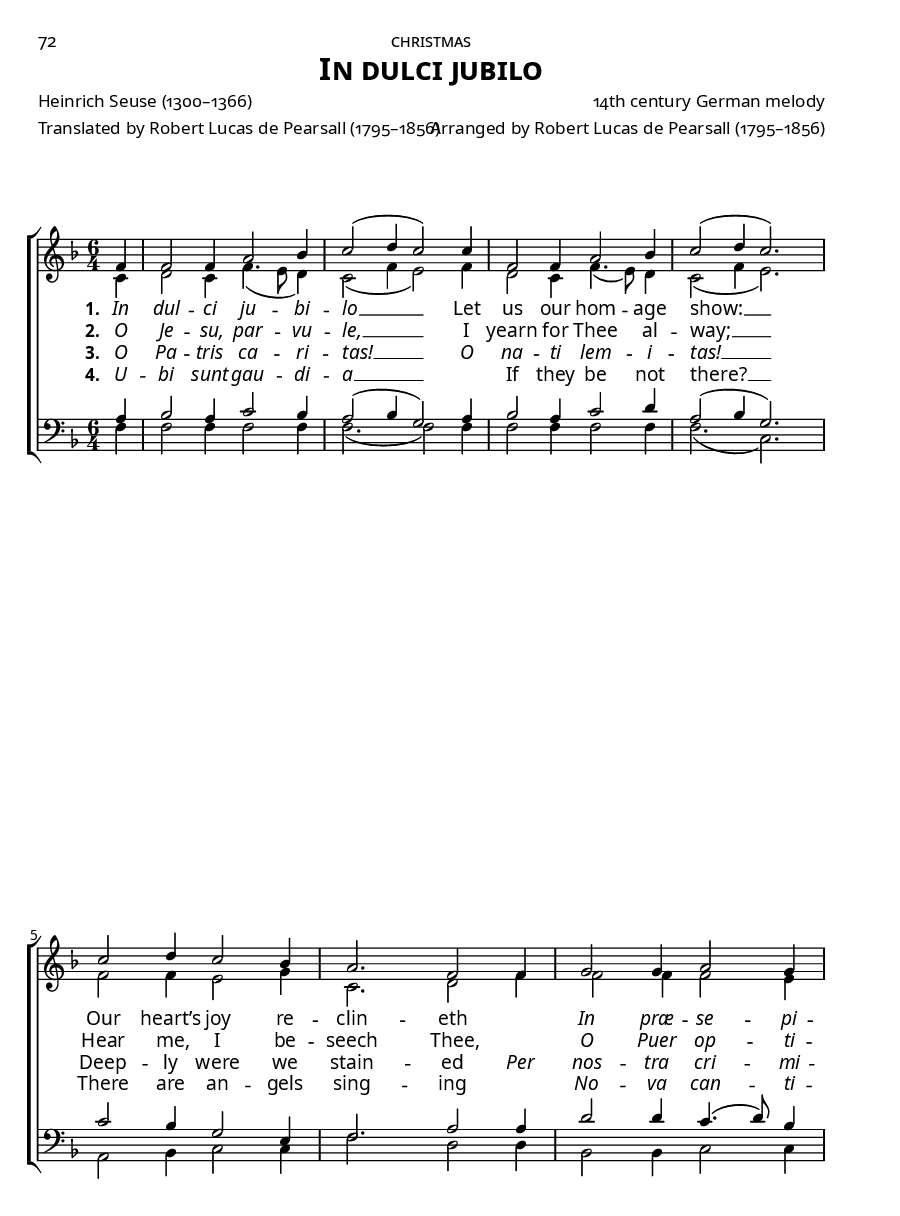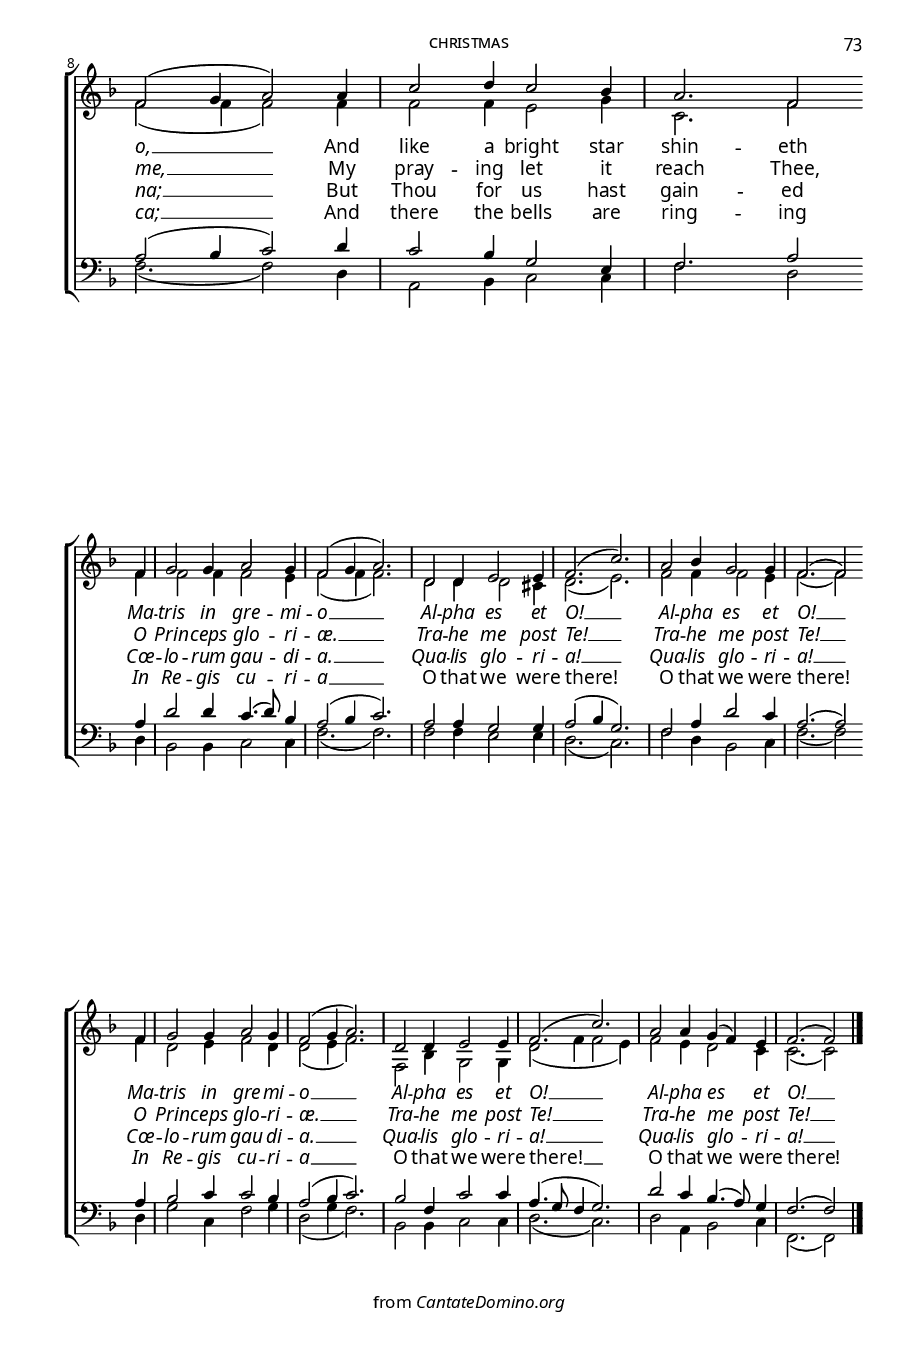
\version "2.14.2"
\include "util.ly"
\header {
  title = \markup{\override #'(font-name . "Garamond Premier Pro Semibold"){ \abs-fontsize #15 \smallCapsOldStyle"In dulci jubilo"}}
  poet = \markup\oldStyleNum"Heinrich Seuse (1300–1366)"
  meter = \markup\oldStyleNum"Translated by Robert Lucas de Pearsall (1795–1856)"
  composer = \markup\oldStyleNum"14th century German melody"
  arranger = \markup\oldStyleNum"Arranged by Robert Lucas de Pearsall (1795–1856)"
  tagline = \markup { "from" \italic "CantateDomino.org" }
}
\paper {
  %print-all-headers = ##t
  paper-height = 9\in
  paper-width = 6\in
  indent = 0\in
  %system-system-spacing = #'((basic-distance . 10) (padding . 0))
  system-system-spacing =
    #'((basic-distance . 0)
       (minimum-distance . 0)
       (padding . -5)
       (stretchability . 100))
  ragged-last-bottom = ##f
  ragged-bottom = ##f
  two-sided = ##t
  inner-margin = 0.5\in
  outer-margin = 0.25\in
  top-margin = 0.25\in
  bottom-margin = 0.25\in
  first-page-number = #072
  print-first-page-number = ##t
  headerLine = \markup{\override #'(font-name . "Garamond Premier Pro") \smallCapsOldStyle"christmas"}
  oddHeaderMarkup = \markup\fill-line{
     \override #'(font-name . "Garamond Premier Pro")\abs-fontsize #8.5
     \combine 
        \fill-line{"" \on-the-fly #print-page-number-check-first
        \oldStylePageNum""
        }
        \fill-line{\headerLine}
  }
  evenHeaderMarkup = \markup {
     \override #'(font-name . "Garamond Premier Pro")\abs-fontsize #8.5
     \combine
        \on-the-fly #print-page-number-check-first
        \oldStylePageNum""
        \fill-line{\headerLine}
  }
}
#(set-global-staff-size 15) \paper{ #(define fonts (make-pango-font-tree "GoudyOlSt BT" "Garamond Premier Pro" "Garamond Premier Pro" (/ 15 20))) }
global = {
  \key f \major
  \time 6/4
}

sopMusic = \relative c' {
  \partial 4 f4 |
  f2 f4 a2 bes4 |
  c2( d4 c2) c4 |
  f,2 f4 a2 bes4 |
  c2( d4 c2.) | \break

  c2 d4 c2 bes4 |
  a2. f2 f4 |
  g2 g4 a2 g4 |
  f2( g4 a2) a4 |
  c2 d4 c2 bes4 |
  a2. f2 \bar""\break f4 |

  g2 g4 a2 g4 |
  f2( g4 a2.) |
  d,2 d4 e2 e4 |
  f2.( c'2.) |
  a2 bes4 g2 g4 |
  f2.( f2) \bar""\break f4 |
  
  g2 g4 a2 g4 |
  f2( g4 a2.) |
  d,2 d4 e2 e4 |
  f2.( c'2.) |
  a2 a4 g4( f) e4 |
  \partial 4*5 f2.( f2) \bar "|."

}
sopWords = \lyricmode {
  
}

altoMusic = \relative c' {
  \partial 4 c4 |
  d2 c4 f4.( e8 d4) |
  c2( f4 e2) f4 |
  d2 c4 f4.( e8) d4 |
  c2( f4 e2.) |

  f2 f4 e2 g4 |
  c,2. d2 f4 |
  f2 f4 f2 e4 |
  f2( f4 f2) f4 |
  f2 f4 e2 g4 |
  c,2. f2 f4 |

  f2 f4 f2 e4 |
  f2( f4 f2.) |
  d2 d4 d2 cis4 |
  d2.( e2.) |
  f2 f4 f2 e4 |
  f2.( f2) f4 |

  d2 e4 f2 d4 |
  d2( e4 f2.) |
  f,2 bes4 g2 g4 |
  d'2( f4 f2 e4) |
  f2 e4 d2 c4 |
  \partial 4*5 c2.( c2)

}
altoWords = \lyricmode {
  \dropLyricsV
  \set stanza = #"1. "
  \markup\italic In \markup\italic dul -- \markup\italic ci \markup\italic ju -- \markup\italic bi -- \markup\italic lo __ Let us our hom -- age show: __
  Our heart’s joy re -- clin -- eth "" \markup\italic In \markup\italic præ -- \markup\italic se -- \markup\italic pi -- \markup\italic o, __
  And like a bright star shin -- eth
  \markup\italic Ma -- \markup\italic tris \markup\italic in \markup\italic gre -- \markup\italic mi -- \markup\italic o __
  \markup\italic Al -- \markup\italic pha \markup\italic es \markup\italic et \markup\italic O! __
  \markup\italic Al -- \markup\italic pha \markup\italic es \markup\italic et \markup\italic O! __

  \markup\italic Ma -- \markup\italic tris \markup\italic in \markup\italic gre -- \markup\italic mi -- \markup\italic o __
  \markup\italic Al -- \markup\italic pha \markup\italic es \markup\italic et \markup\italic O! __
  \markup\italic Al -- \markup\italic pha \markup\italic es \markup\italic et \markup\italic O! __
}
altoWordsII = \lyricmode {
  \dropLyricsV
  \set stanza = #"2. "
  \markup\italic O \markup\italic Je -- \markup\italic su, \markup\italic par -- \markup\italic vu -- \markup\italic le, __
  I yearn for Thee al -- way; __
  Hear me, I be -- seech Thee, ""
  \markup\italic O \markup\italic Puer \markup\italic op -- \markup\italic ti -- \markup\italic me, __
  My pray -- ing let it reach Thee,
  \markup\italic O \markup\italic Prin -- \markup\italic ceps \markup\italic glo -- \markup\italic ri -- \markup\italic æ. __
  \markup\italic Tra -- \markup\italic he \markup\italic me \markup\italic post \markup\italic Te! __
  \markup\italic Tra -- \markup\italic he \markup\italic me \markup\italic post \markup\italic Te! __
  \markup\italic O \markup\italic Prin -- \markup\italic ceps \markup\italic glo -- \markup\italic ri -- \markup\italic æ. __
  \markup\italic Tra -- \markup\italic he \markup\italic me \markup\italic post \markup\italic Te! __
  \markup\italic Tra -- \markup\italic he \markup\italic me \markup\italic post \markup\italic Te! __
}
altoWordsIII = \lyricmode {
  \dropLyricsV
  \set stanza = #"3. "
  \markup\italic O \markup\italic Pa -- \markup\italic tris \markup\italic ca -- \markup\italic ri -- \markup\italic tas! __
  \markup\italic O \markup\italic na -- \markup\italic ti \markup\italic lem -- \markup\italic i -- \markup\italic tas! __
  Deep -- ly were we stain -- ed
  \markup\italic Per \markup\italic nos -- \markup\italic tra \markup\italic cri -- \markup\italic mi -- \markup\italic na; __
  But Thou for us hast gain -- ed
  \markup\italic Cœ -- \markup\italic lo -- \markup\italic rum \markup\italic gau -- \markup\italic di -- \markup\italic a. __
    \markup\italic Qua -- \markup\italic lis \markup\italic glo -- \markup\italic ri -- \markup\italic a! __
    \markup\italic Qua -- \markup\italic lis \markup\italic glo -- \markup\italic ri -- \markup\italic a! __
  \markup\italic Cœ -- \markup\italic lo -- \markup\italic rum \markup\italic gau -- \markup\italic di -- \markup\italic a. __
    \markup\italic Qua -- \markup\italic lis \markup\italic glo -- \markup\italic ri -- \markup\italic a! __
    \markup\italic Qua -- \markup\italic lis \markup\italic glo -- \markup\italic ri -- \markup\italic a! __
}
altoWordsIV = \lyricmode {
  \dropLyricsV
  \set stanza = #"4. "
  \markup\italic U -- \markup\italic bi \markup\italic sunt \markup\italic gau -- \markup\italic di -- \markup\italic a __
  "" If they be not there? __
  There are an -- gels sing -- ing ""
  \markup\italic No -- \markup\italic va \markup\italic can -- \markup\italic ti -- \markup\italic ca; __
  And there the bells are ring -- ing
  \markup\italic In \markup\italic Re -- \markup\italic gis \markup\italic cu -- \markup\italic ri -- \markup\italic a __
  O that we were there! O that we were there!
  \markup\italic In \markup\italic Re -- \markup\italic gis \markup\italic cu -- \markup\italic ri -- \markup\italic a __
  O that we were there! __ O that we were there!
}

tenorMusic = \relative c' {
  \partial 4 a4 |
  bes2 a4 c2 bes4 |
  a2( bes4 g2) a4 |
  bes2 a4 c2 d4 |
  a2( bes4 g2.) |

  c2 bes4 g2 e4 |
  f2. a2 a4 |
  d2 d4 c4.( d8) bes4 |
  a2( bes4 c2) d4 |
  c2 bes4 g2 e4 |
  f2. a2 a4 |

  d2 d4 c4.( d8) bes4 |
  a2( bes4 c2.) |
  a2 a4 g2 g4 |
  a2( bes4 g2.) |
  f2 a4 d2 c4 |
  a2.( a2) a4 |

  bes2 c4 c2 bes4 |
  a2( bes4 c2.) |
  bes2 f4 c'2 c4 |
  a4.( g8 f4 g2.) |
  d'2 c4 bes4.( a8) g4 |
  \partial 4*5 f2.( f2)
}
tenorWords = \lyricmode {

}

bassMusic = \relative c {
  \partial 4 f4 |
  f2 f4 f2 f4 |
  f2.( f2) f4 |
  f2 f4 f2 f4 |
  f2.( c2.) |

  a2 bes4 c2 c4 |
  f2. d2 d4 |
  bes2 bes4 c2 c4 |
  f2.( f2) d4 |
  a2 bes4 c2 c4 |
  f2. d2 d4 |

  bes2 bes4 c2 c4 |
  f2.( f2.) |
  f2 f4 e2 e4 |
  d2.( c2.) |
  f2 d4 bes2 c4 |
  f2.( f2) d4 |

  g2 c,4 f2 g4 |
  d2( g4 f2.) |
  bes,2 bes4 c2 c4 |
  d2.( c2.) |
  d2 a4 bes2 c4 |
  \partial 4*5 f,2.( f2)

}
bassWords = \lyricmode {

}

\score {
  <<
   \new ChoirStaff <<
%    \new Lyrics = sopranos \with { \override VerticalAxisGroup #'nonstaff-relatedstaff-spacing = #'((basic-distance . 1)) }
    \new Staff = women <<
      \new Voice = "sopranos" { \voiceOne << \global \sopMusic >> }
      \new Voice = "altos" { \voiceTwo << \global \altoMusic >> }
    >>
    \new Lyrics \with { alignAboveContext = #"women" \override VerticalAxisGroup #'nonstaff-relatedstaff-spacing = #'((basic-distance . 1))} \lyricsto "sopranos" \sopWords
    \new Lyrics = "altosIV"  \with { alignBelowContext = #"women" } \lyricsto "sopranos" \altoWordsIV
    \new Lyrics = "altosIII"  \with { alignBelowContext = #"women" } \lyricsto "sopranos" \altoWordsIII
    \new Lyrics = "altosII"  \with { alignBelowContext = #"women" } \lyricsto "sopranos" \altoWordsII
    \new Lyrics = "altos"  \with { alignBelowContext = #"women" \override VerticalAxisGroup #'nonstaff-relatedstaff-spacing = #'((basic-distance . 1))} \lyricsto "sopranos" \altoWords
   \new Staff = men <<
      \clef bass
      \new Voice = "tenors" { \voiceOne << \global \tenorMusic >> }
      \new Voice = "basses" { \voiceTwo << \global \bassMusic >> }
    >>
    \new Lyrics \with { alignAboveContext = #"men" \override VerticalAxisGroup #'nonstaff-relatedstaff-spacing = #'((basic-distance . 1)) } \lyricsto "tenors" \tenorWords
    \new Lyrics \with { alignBelowContext = #"men" \override VerticalAxisGroup #'nonstaff-relatedstaff-spacing = #'((basic-distance . 1)) } \lyricsto "basses" \bassWords
  >>
%    \new PianoStaff << \new Staff { \new Voice { \pianoRH } } \new Staff { \clef "bass" \pianoLH } >>
  >>
  \layout {
    \context {
      \Score
      \override SpacingSpanner #'base-shortest-duration = #(ly:make-moment 1 2)
      \override SpacingSpanner #'common-shortest-duration = #(ly:make-moment 1 2)
    }
    \context {
      % Remove all empty staves
      % \Staff \RemoveEmptyStaves \override VerticalAxisGroup #'remove-first = ##t
    }
    \context {
      \Lyrics
      \override LyricText #'X-offset = #center-on-word
    }
  }
}

